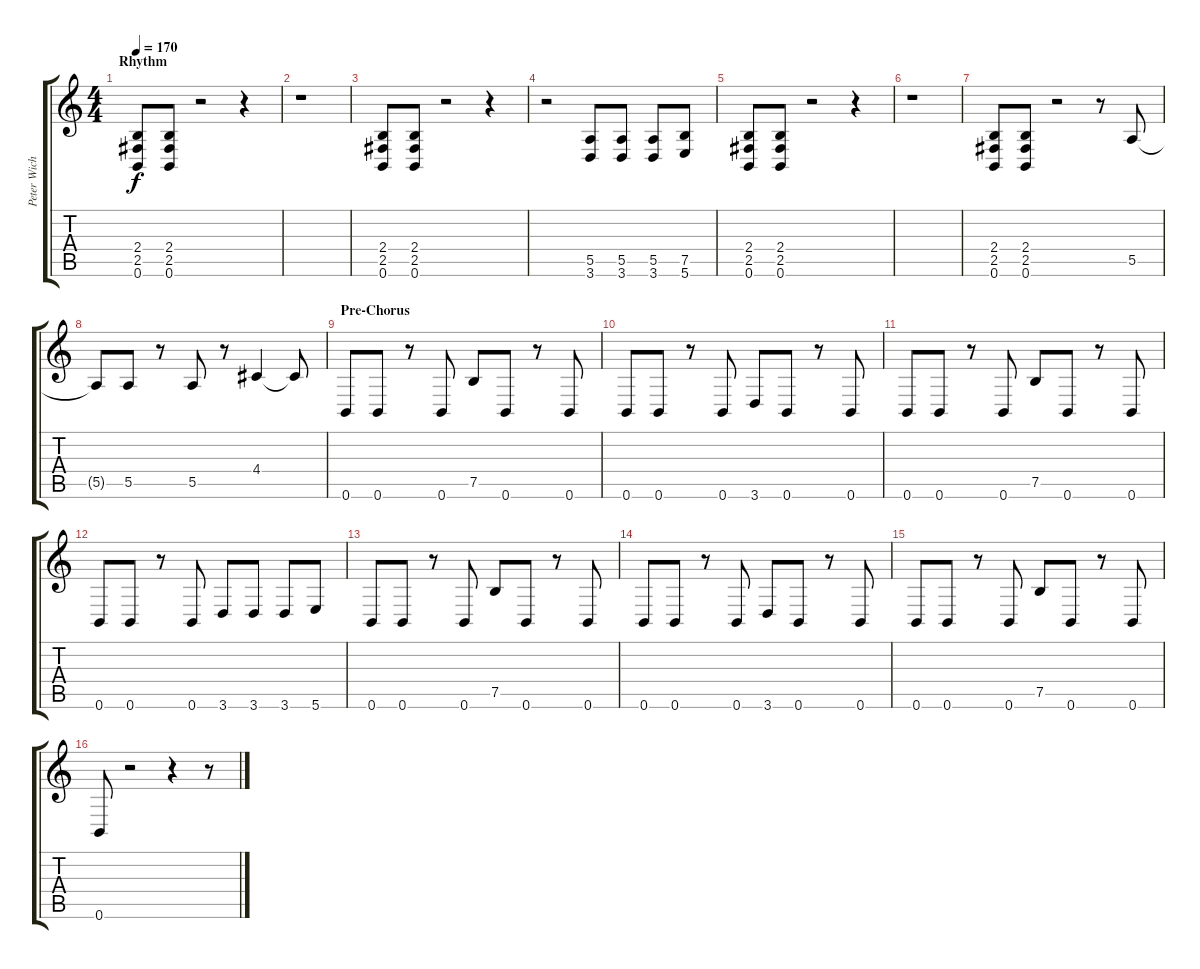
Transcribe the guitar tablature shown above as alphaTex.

\track ("Peter Wichers -Lead Guitar-" "Peter Wich") {instrument distortionguitar}
\staff {score tabs}
\tuning (B3 Gb3 D3 A2 E2 B1) {hide}
\ts (4 4)
\section ("" "Rhythm")
\tempo 170
\clef g2
\ks c
(2.4 2.5 0.6).8{dy f} (2.4 2.5 0.6).8 r.2 r.4 |
r.1 |
(2.4 2.5 0.6).8 (2.4 2.5 0.6).8 r.2 r.4 |
r.2 (5.5 3.6).8 (5.5 3.6).8 (5.5 3.6).8 (7.5 5.6).8 |
(2.4 2.5 0.6).8 (2.4 2.5 0.6).8 r.2 r.4 |
r.1 |
(2.4 2.5 0.6).8 (2.4 2.5 0.6).8 r.2 r.8 5.5.8 |
5.5{t}.8 5.5.8 r.8 5.5.8 r.8 4.4.4 4.4{t}.8 |
\section ("" "Pre-Chorus")
0.6.8 0.6.8 r.8 0.6.8 7.5.8 0.6.8 r.8 0.6.8 |
0.6.8 0.6.8 r.8 0.6.8 3.6.8 0.6.8 r.8 0.6.8 |
0.6.8 0.6.8 r.8 0.6.8 7.5.8 0.6.8 r.8 0.6.8 |
0.6.8 0.6.8 r.8 0.6.8 3.6.8 3.6.8 3.6.8 5.6.8 |
0.6.8 0.6.8 r.8 0.6.8 7.5.8 0.6.8 r.8 0.6.8 |
0.6.8 0.6.8 r.8 0.6.8 3.6.8 0.6.8 r.8 0.6.8 |
0.6.8 0.6.8 r.8 0.6.8 7.5.8 0.6.8 r.8 0.6.8 |
0.6.8 r.2 r.4 r.8
